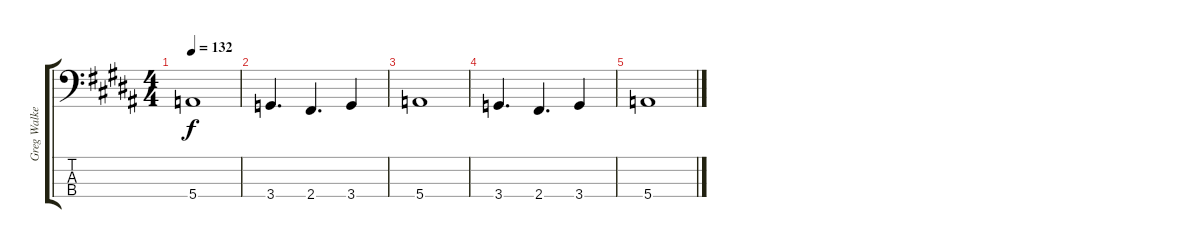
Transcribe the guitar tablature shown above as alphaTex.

\track ("Greg Walker Bass" "Greg Walke") {instrument electricbassfinger}
\staff {score tabs}
\tuning (G2 D2 A1 E1) {hide}
\ts (4 4)
\tempo 132
\clef f4
\ks b
5.4.1{dy f} |
3.4.4{d} 2.4.4{d} 3.4.4 |
5.4.1 |
3.4.4{d} 2.4.4{d} 3.4.4 |
5.4.1
